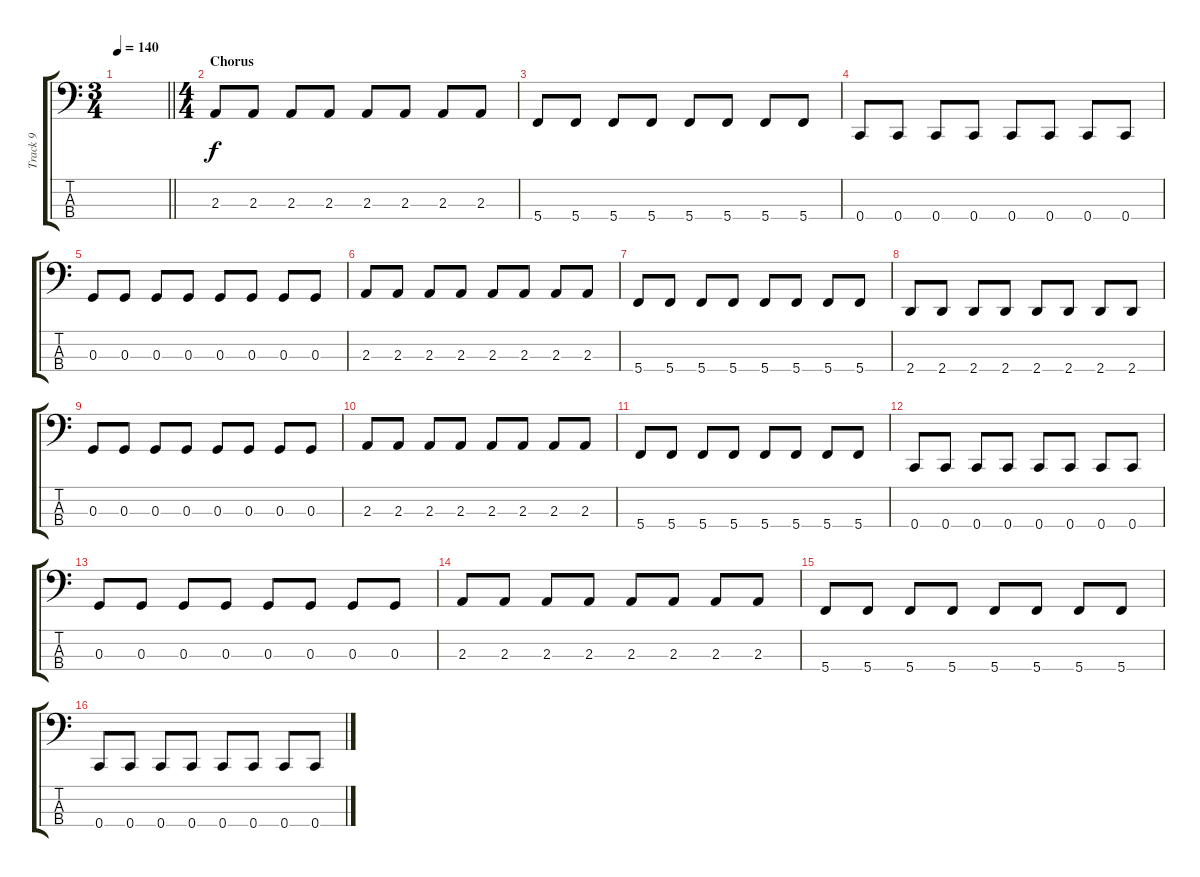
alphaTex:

\track ("Track 9" "Track 9") {instrument electricbassfinger}
\staff {score tabs}
\tuning (F2 C2 G1 C1) {hide}
\ts (3 4)
\tempo 140
\clef f4
\barLineRight lightlight
\ks c
|
\ts (4 4)
\section ("" "Chorus")
2.3.8 2.3.8 2.3.8 2.3.8 2.3.8 2.3.8 2.3.8 2.3.8 |
5.4.8 5.4.8 5.4.8 5.4.8 5.4.8 5.4.8 5.4.8 5.4.8 |
0.4.8 0.4.8 0.4.8 0.4.8 0.4.8 0.4.8 0.4.8 0.4.8 |
0.3.8 0.3.8 0.3.8 0.3.8 0.3.8 0.3.8 0.3.8 0.3.8 |
2.3.8 2.3.8 2.3.8 2.3.8 2.3.8 2.3.8 2.3.8 2.3.8 |
5.4.8 5.4.8 5.4.8 5.4.8 5.4.8 5.4.8 5.4.8 5.4.8 |
2.4.8 2.4.8 2.4.8 2.4.8 2.4.8 2.4.8 2.4.8 2.4.8 |
0.3.8 0.3.8 0.3.8 0.3.8 0.3.8 0.3.8 0.3.8 0.3.8 |
2.3.8 2.3.8 2.3.8 2.3.8 2.3.8 2.3.8 2.3.8 2.3.8 |
5.4.8 5.4.8 5.4.8 5.4.8 5.4.8 5.4.8 5.4.8 5.4.8 |
0.4.8 0.4.8 0.4.8 0.4.8 0.4.8 0.4.8 0.4.8 0.4.8 |
0.3.8 0.3.8 0.3.8 0.3.8 0.3.8 0.3.8 0.3.8 0.3.8 |
2.3.8 2.3.8 2.3.8 2.3.8 2.3.8 2.3.8 2.3.8 2.3.8 |
5.4.8 5.4.8 5.4.8 5.4.8 5.4.8 5.4.8 5.4.8 5.4.8 |
0.4.8 0.4.8 0.4.8 0.4.8 0.4.8 0.4.8 0.4.8 0.4.8
